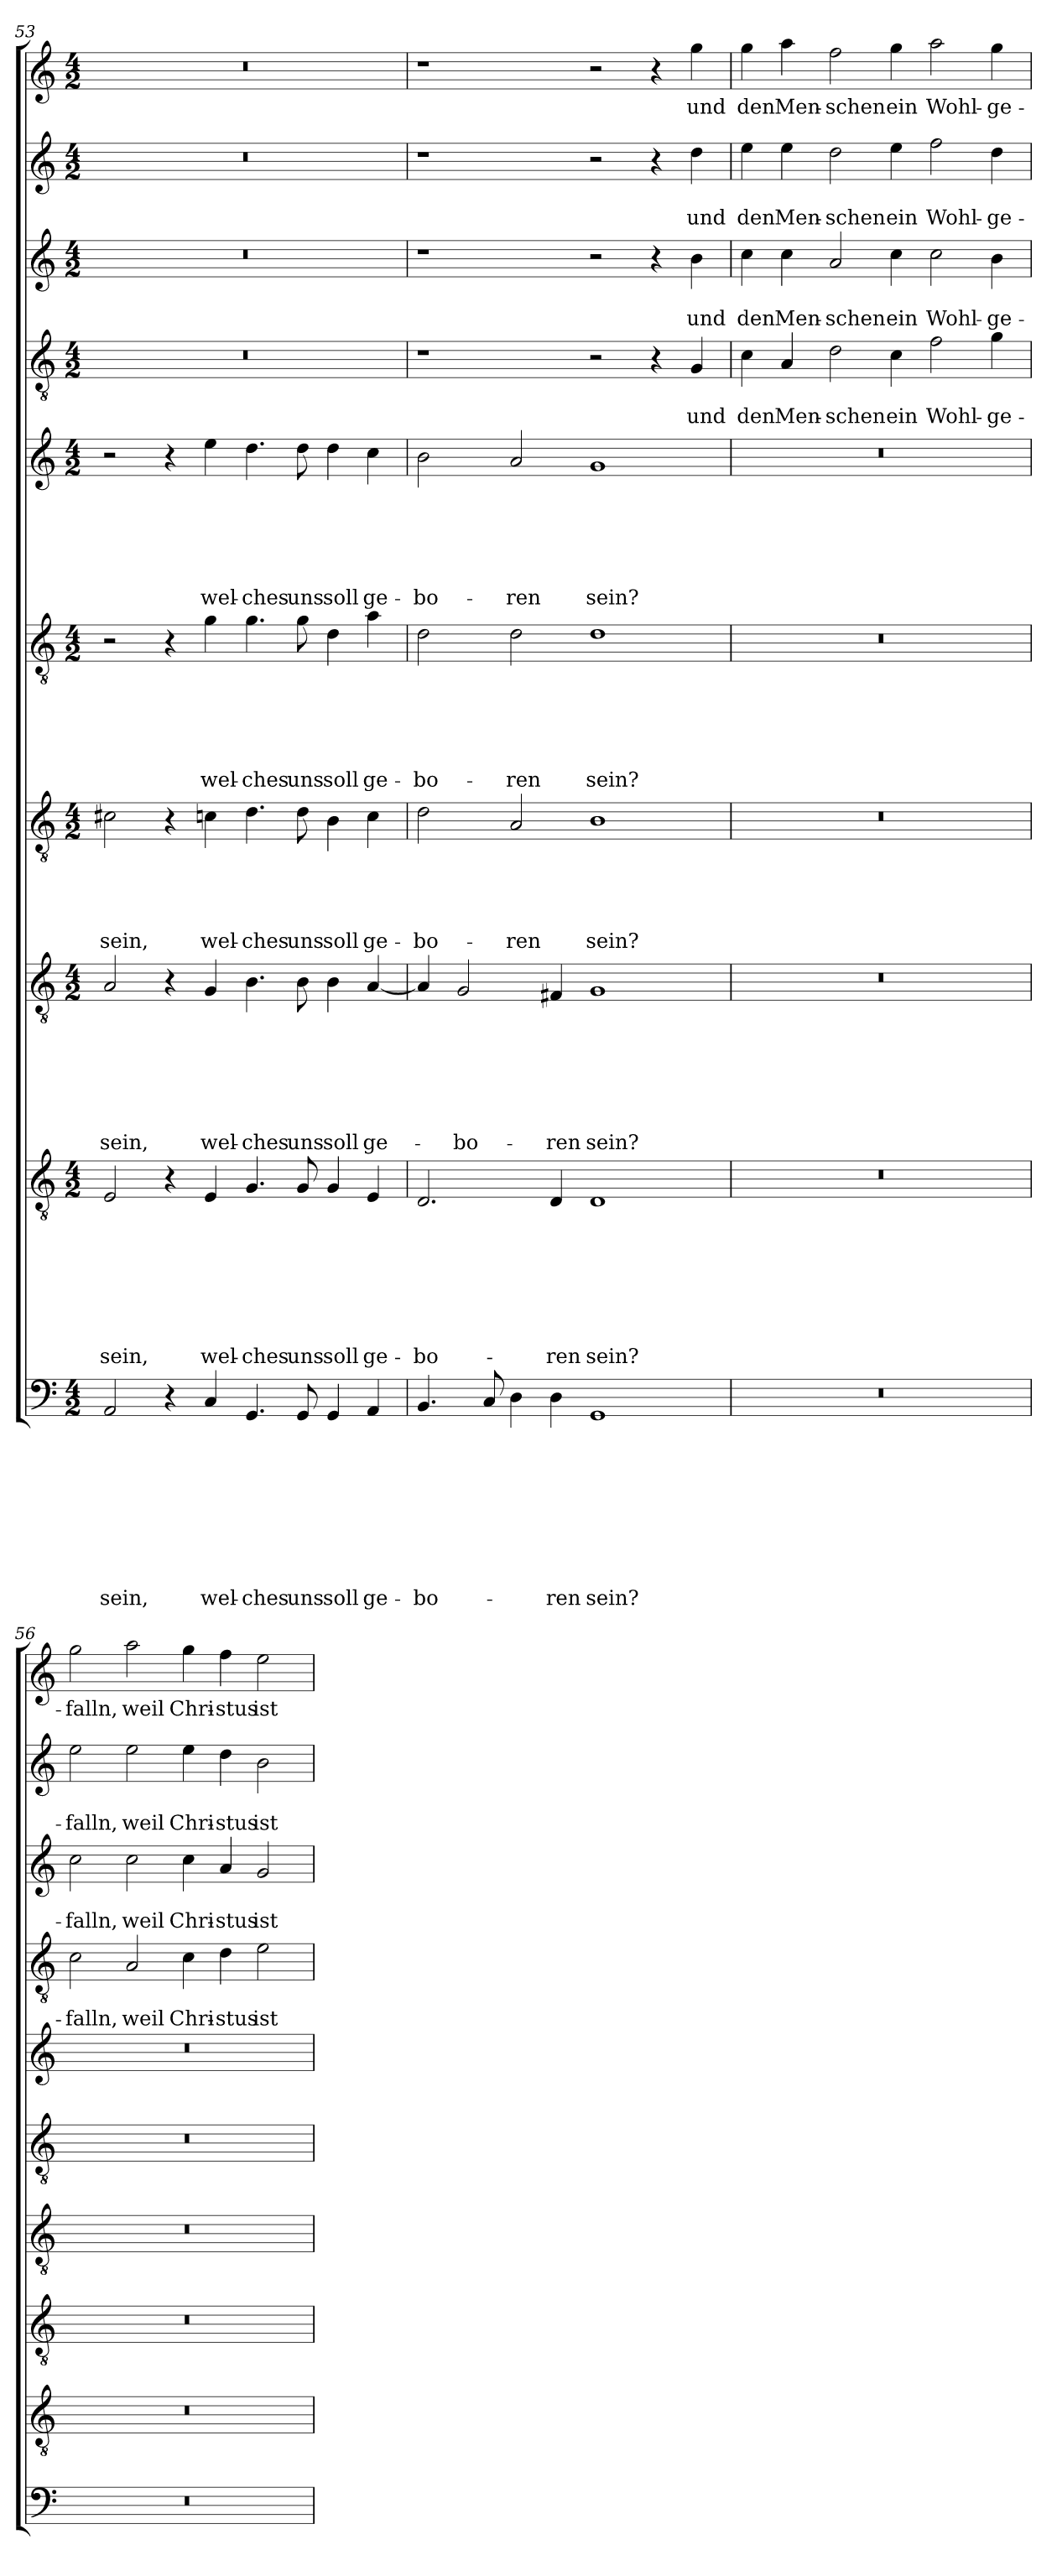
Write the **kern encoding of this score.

**kern	**text	**text	**text	**text	**text	**text	**text	**text	**text	**kern	**text	**text	**text	**text	**text	**text	**text	**text	**kern	**text	**text	**text	**text	**text	**text	**text	**kern	**text	**text	**text	**text	**text	**kern	**text	**text	**text	**text	**text	**text	**kern	**text	**text	**text	**text	**text	**text	**kern	**text	**text	**kern	**text	**text	**kern	**text	**text	**kern	**text
*part10	*part10	*part10	*part10	*part10	*part10	*part10	*part10	*part10	*part10	*part9	*part9	*part9	*part9	*part9	*part9	*part9	*part9	*part9	*part8	*part8	*part8	*part8	*part8	*part8	*part8	*part8	*part7	*part7	*part7	*part7	*part7	*part7	*part6	*part6	*part6	*part6	*part6	*part6	*part6	*part5	*part5	*part5	*part5	*part5	*part5	*part5	*part4	*part4	*part4	*part3	*part3	*part3	*part2	*part2	*part2	*part1	*part1
*staff10	*staff10	*staff10	*staff10	*staff10	*staff10	*staff10	*staff10	*staff10	*staff10	*staff9	*staff9	*staff9	*staff9	*staff9	*staff9	*staff9	*staff9	*staff9	*staff8	*staff8	*staff8	*staff8	*staff8	*staff8	*staff8	*staff8	*staff7	*staff7	*staff7	*staff7	*staff7	*staff7	*staff6	*staff6	*staff6	*staff6	*staff6	*staff6	*staff6	*staff5	*staff5	*staff5	*staff5	*staff5	*staff5	*staff5	*staff4	*staff4	*staff4	*staff3	*staff3	*staff3	*staff2	*staff2	*staff2	*staff1	*staff1
*clefF4	*	*	*	*	*	*	*	*	*	*clefGv2	*	*	*	*	*	*	*	*	*clefGv2	*	*	*	*	*	*	*	*clefGv2	*	*	*	*	*	*clefGv2	*	*	*	*	*	*	*clefG2	*	*	*	*	*	*	*clefGv2	*	*	*clefG2	*	*	*clefG2	*	*	*clefG2	*
*k[]	*	*	*	*	*	*	*	*	*	*k[]	*	*	*	*	*	*	*	*	*k[]	*	*	*	*	*	*	*	*k[]	*	*	*	*	*	*k[]	*	*	*	*	*	*	*k[]	*	*	*	*	*	*	*k[]	*	*	*k[]	*	*	*k[]	*	*	*k[]	*
*C:	*	*	*	*	*	*	*	*	*	*C:	*	*	*	*	*	*	*	*	*C:	*	*	*	*	*	*	*	*C:	*	*	*	*	*	*C:	*	*	*	*	*	*	*C:	*	*	*	*	*	*	*C:	*	*	*C:	*	*	*C:	*	*	*C:	*
*M4/2	*	*	*	*	*	*	*	*	*	*M4/2	*	*	*	*	*	*	*	*	*M4/2	*	*	*	*	*	*	*	*M4/2	*	*	*	*	*	*M4/2	*	*	*	*	*	*	*M4/2	*	*	*	*	*	*	*M4/2	*	*	*M4/2	*	*	*M4/2	*	*	*M4/2	*
=53	=53	=53	=53	=53	=53	=53	=53	=53	=53	=53	=53	=53	=53	=53	=53	=53	=53	=53	=53	=53	=53	=53	=53	=53	=53	=53	=53	=53	=53	=53	=53	=53	=53	=53	=53	=53	=53	=53	=53	=53	=53	=53	=53	=53	=53	=53	=53	=53	=53	=53	=53	=53	=53	=53	=53	=53	=53
!	!	!	!	!	!	!	!	!	!LO:LY:b	!	!	!	!	!	!	!	!	!LO:LY:b	!	!	!	!	!	!	!	!LO:LY:b	!	!	!	!	!	!LO:LY:b	!	!	!	!	!	!	!	!	!	!	!	!	!	!	!	!	!	!	!	!	!	!	!	!	!
2AA/	.	.	.	.	.	.	.	.	sein,	2E/	.	.	.	.	.	.	.	sein,	2A/	.	.	.	.	.	.	sein,	2c#X\	.	.	.	.	sein,	2r	.	.	.	.	.	.	2r	.	.	.	.	.	.	0r	.	.	0r	.	.	0r	.	.	0r	.
4r	.	.	.	.	.	.	.	.	.	4r	.	.	.	.	.	.	.	.	4r	.	.	.	.	.	.	.	4r	.	.	.	.	.	4r	.	.	.	.	.	.	4r	.	.	.	.	.	.	.	.	.	.	.	.	.	.	.	.	.
!	!	!	!	!	!	!	!	!	!LO:LY:b	!	!	!	!	!	!	!	!	!LO:LY:b	!	!	!	!	!	!	!	!LO:LY:b	!	!	!	!	!	!LO:LY:b	!	!	!	!	!	!	!LO:LY:b	!	!	!	!	!	!	!LO:LY:b	!	!	!	!	!	!	!	!	!	!	!
4C/	.	.	.	.	.	.	.	.	wel-	4E/	.	.	.	.	.	.	.	wel-	4G/	.	.	.	.	.	.	wel-	4cn\	.	.	.	.	wel-	4g\	.	.	.	.	.	wel-	4ee\	.	.	.	.	.	wel-	.	.	.	.	.	.	.	.	.	.	.
!	!	!	!	!	!	!	!	!	!LO:LY:b	!	!	!	!	!	!	!	!	!LO:LY:b	!	!	!	!	!	!	!	!LO:LY:b	!	!	!	!	!	!LO:LY:b	!	!	!	!	!	!	!LO:LY:b	!	!	!	!	!	!	!LO:LY:b	!	!	!	!	!	!	!	!	!	!	!
4.GG/	.	.	.	.	.	.	.	.	-ches	4.G/	.	.	.	.	.	.	.	-ches	4.B\	.	.	.	.	.	.	-ches	4.d\	.	.	.	.	-ches	4.g\	.	.	.	.	.	-ches	4.dd\	.	.	.	.	.	-ches	.	.	.	.	.	.	.	.	.	.	.
!	!	!	!	!	!	!	!	!	!LO:LY:b	!	!	!	!	!	!	!	!	!LO:LY:b	!	!	!	!	!	!	!	!LO:LY:b	!	!	!	!	!	!LO:LY:b	!	!	!	!	!	!	!LO:LY:b	!	!	!	!	!	!	!LO:LY:b	!	!	!	!	!	!	!	!	!	!	!
8GG/	.	.	.	.	.	.	.	.	uns	8G/	.	.	.	.	.	.	.	uns	8B\	.	.	.	.	.	.	uns	8d\	.	.	.	.	uns	8g\	.	.	.	.	.	uns	8dd\	.	.	.	.	.	uns	.	.	.	.	.	.	.	.	.	.	.
!	!	!	!	!	!	!	!	!	!LO:LY:b	!	!	!	!	!	!	!	!	!LO:LY:b	!	!	!	!	!	!	!	!LO:LY:b	!	!	!	!	!	!LO:LY:b	!	!	!	!	!	!	!LO:LY:b	!	!	!	!	!	!	!LO:LY:b	!	!	!	!	!	!	!	!	!	!	!
4GG/	.	.	.	.	.	.	.	.	soll	4G/	.	.	.	.	.	.	.	soll	4B\	.	.	.	.	.	.	soll	4B\	.	.	.	.	soll	4d\	.	.	.	.	.	soll	4dd\	.	.	.	.	.	soll	.	.	.	.	.	.	.	.	.	.	.
!	!	!	!	!	!	!	!	!	!LO:LY:b	!	!	!	!	!	!	!	!	!LO:LY:b	!	!	!	!	!	!	!	!LO:LY:b	!	!	!	!	!	!LO:LY:b	!	!	!	!	!	!	!LO:LY:b	!	!	!	!	!	!	!LO:LY:b	!	!	!	!	!	!	!	!	!	!	!
4AA/	.	.	.	.	.	.	.	.	ge-	4E/	.	.	.	.	.	.	.	ge-	[4A/	.	.	.	.	.	.	ge-	4c\	.	.	.	.	ge-	4a\	.	.	.	.	.	ge-	4cc\	.	.	.	.	.	ge-	.	.	.	.	.	.	.	.	.	.	.
=54	=54	=54	=54	=54	=54	=54	=54	=54	=54	=54	=54	=54	=54	=54	=54	=54	=54	=54	=54	=54	=54	=54	=54	=54	=54	=54	=54	=54	=54	=54	=54	=54	=54	=54	=54	=54	=54	=54	=54	=54	=54	=54	=54	=54	=54	=54	=54	=54	=54	=54	=54	=54	=54	=54	=54	=54	=54
!	!	!	!	!	!	!	!	!	!LO:LY:b	!	!	!	!	!	!	!	!	!LO:LY:b	!	!	!	!	!	!	!	!	!	!	!	!	!	!LO:LY:b	!	!	!	!	!	!	!LO:LY:b	!	!	!	!	!	!	!LO:LY:b	!	!	!	!	!	!	!	!	!	!	!
4.BB/	.	.	.	.	.	.	.	.	-bo-	2.D/	.	.	.	.	.	.	.	-bo-	4A/]	.	.	.	.	.	.	.	2d\	.	.	.	.	-bo-	2d\	.	.	.	.	.	-bo-	2b\	.	.	.	.	.	-bo-	1r	.	.	1r	.	.	1r	.	.	1r	.
!	!	!	!	!	!	!	!	!	!	!	!	!	!	!	!	!	!	!	!	!	!	!	!	!	!	!LO:LY:b	!	!	!	!	!	!	!	!	!	!	!	!	!	!	!	!	!	!	!	!	!	!	!	!	!	!	!	!	!	!	!
.	.	.	.	.	.	.	.	.	.	.	.	.	.	.	.	.	.	.	2G/	.	.	.	.	.	.	-bo-	.	.	.	.	.	.	.	.	.	.	.	.	.	.	.	.	.	.	.	.	.	.	.	.	.	.	.	.	.	.	.
8C/	.	.	.	.	.	.	.	.	.	.	.	.	.	.	.	.	.	.	.	.	.	.	.	.	.	.	.	.	.	.	.	.	.	.	.	.	.	.	.	.	.	.	.	.	.	.	.	.	.	.	.	.	.	.	.	.	.
!	!	!	!	!	!	!	!	!	!	!	!	!	!	!	!	!	!	!	!	!	!	!	!	!	!	!	!	!	!	!	!	!LO:LY:b	!	!	!	!	!	!	!LO:LY:b	!	!	!	!	!	!	!LO:LY:b	!	!	!	!	!	!	!	!	!	!	!
4D\	.	.	.	.	.	.	.	.	.	.	.	.	.	.	.	.	.	.	.	.	.	.	.	.	.	.	2A/	.	.	.	.	-ren	2d\	.	.	.	.	.	-ren	2a/	.	.	.	.	.	-ren	.	.	.	.	.	.	.	.	.	.	.
!	!	!	!	!	!	!	!	!	!LO:LY:b	!	!	!	!	!	!	!	!	!LO:LY:b	!	!	!	!	!	!	!	!LO:LY:b	!	!	!	!	!	!	!	!	!	!	!	!	!	!	!	!	!	!	!	!	!	!	!	!	!	!	!	!	!	!	!
4D\	.	.	.	.	.	.	.	.	-ren	4D/	.	.	.	.	.	.	.	-ren	4F#X/	.	.	.	.	.	.	-ren	.	.	.	.	.	.	.	.	.	.	.	.	.	.	.	.	.	.	.	.	.	.	.	.	.	.	.	.	.	.	.
!	!	!	!	!	!	!	!	!	!LO:LY:b	!	!	!	!	!	!	!	!	!LO:LY:b	!	!	!	!	!	!	!	!LO:LY:b	!	!	!	!	!	!LO:LY:b	!	!	!	!	!	!	!LO:LY:b	!	!	!	!	!	!	!LO:LY:b	!	!	!	!	!	!	!	!	!	!	!
1GG	.	.	.	.	.	.	.	.	sein?	1D	.	.	.	.	.	.	.	sein?	1G	.	.	.	.	.	.	sein?	1B	.	.	.	.	sein?	1d	.	.	.	.	.	sein?	1g	.	.	.	.	.	sein?	2r	.	.	2r	.	.	2r	.	.	2r	.
.	.	.	.	.	.	.	.	.	.	.	.	.	.	.	.	.	.	.	.	.	.	.	.	.	.	.	.	.	.	.	.	.	.	.	.	.	.	.	.	.	.	.	.	.	.	.	4r	.	.	4r	.	.	4r	.	.	4r	.
!	!	!	!	!	!	!	!	!	!	!	!	!	!	!	!	!	!	!	!	!	!	!	!	!	!	!	!	!	!	!	!	!	!	!	!	!	!	!	!	!	!	!	!	!	!	!	!	!	!LO:LY:b	!	!	!LO:LY:b	!	!	!LO:LY:b	!	!LO:LY:b
.	.	.	.	.	.	.	.	.	.	.	.	.	.	.	.	.	.	.	.	.	.	.	.	.	.	.	.	.	.	.	.	.	.	.	.	.	.	.	.	.	.	.	.	.	.	.	4G/	.	und	4b\	.	und	4dd\	.	und	4gg\	und
=55	=55	=55	=55	=55	=55	=55	=55	=55	=55	=55	=55	=55	=55	=55	=55	=55	=55	=55	=55	=55	=55	=55	=55	=55	=55	=55	=55	=55	=55	=55	=55	=55	=55	=55	=55	=55	=55	=55	=55	=55	=55	=55	=55	=55	=55	=55	=55	=55	=55	=55	=55	=55	=55	=55	=55	=55	=55
!	!	!	!	!	!	!	!	!	!	!	!	!	!	!	!	!	!	!	!	!	!	!	!	!	!	!	!	!	!	!	!	!	!	!	!	!	!	!	!	!	!	!	!	!	!	!	!	!	!LO:LY:b	!	!	!LO:LY:b	!	!	!LO:LY:b	!	!LO:LY:b
0r	.	.	.	.	.	.	.	.	.	0r	.	.	.	.	.	.	.	.	0r	.	.	.	.	.	.	.	0r	.	.	.	.	.	0r	.	.	.	.	.	.	0r	.	.	.	.	.	.	4c\	.	den	4cc\	.	den	4ee\	.	den	4gg\	den
!	!	!	!	!	!	!	!	!	!	!	!	!	!	!	!	!	!	!	!	!	!	!	!	!	!	!	!	!	!	!	!	!	!	!	!	!	!	!	!	!	!	!	!	!	!	!	!	!	!LO:LY:b	!	!	!LO:LY:b	!	!	!LO:LY:b	!	!LO:LY:b
.	.	.	.	.	.	.	.	.	.	.	.	.	.	.	.	.	.	.	.	.	.	.	.	.	.	.	.	.	.	.	.	.	.	.	.	.	.	.	.	.	.	.	.	.	.	.	4A/	.	Men-	4cc\	.	Men-	4ee\	.	Men-	4aa\	Men-
!	!	!	!	!	!	!	!	!	!	!	!	!	!	!	!	!	!	!	!	!	!	!	!	!	!	!	!	!	!	!	!	!	!	!	!	!	!	!	!	!	!	!	!	!	!	!	!	!	!LO:LY:b	!	!	!LO:LY:b	!	!	!LO:LY:b	!	!LO:LY:b
.	.	.	.	.	.	.	.	.	.	.	.	.	.	.	.	.	.	.	.	.	.	.	.	.	.	.	.	.	.	.	.	.	.	.	.	.	.	.	.	.	.	.	.	.	.	.	2d\	.	-schen	2a/	.	-schen	2dd\	.	-schen	2ff\	-schen
!	!	!	!	!	!	!	!	!	!	!	!	!	!	!	!	!	!	!	!	!	!	!	!	!	!	!	!	!	!	!	!	!	!	!	!	!	!	!	!	!	!	!	!	!	!	!	!	!	!LO:LY:b	!	!	!LO:LY:b	!	!	!LO:LY:b	!	!LO:LY:b
.	.	.	.	.	.	.	.	.	.	.	.	.	.	.	.	.	.	.	.	.	.	.	.	.	.	.	.	.	.	.	.	.	.	.	.	.	.	.	.	.	.	.	.	.	.	.	4c\	.	ein	4cc\	.	ein	4ee\	.	ein	4gg\	ein
!	!	!	!	!	!	!	!	!	!	!	!	!	!	!	!	!	!	!	!	!	!	!	!	!	!	!	!	!	!	!	!	!	!	!	!	!	!	!	!	!	!	!	!	!	!	!	!	!	!LO:LY:b	!	!	!LO:LY:b	!	!	!LO:LY:b	!	!LO:LY:b
.	.	.	.	.	.	.	.	.	.	.	.	.	.	.	.	.	.	.	.	.	.	.	.	.	.	.	.	.	.	.	.	.	.	.	.	.	.	.	.	.	.	.	.	.	.	.	2f\	.	Wohl-	2cc\	.	Wohl-	2ff\	.	Wohl-	2aa\	Wohl-
!	!	!	!	!	!	!	!	!	!	!	!	!	!	!	!	!	!	!	!	!	!	!	!	!	!	!	!	!	!	!	!	!	!	!	!	!	!	!	!	!	!	!	!	!	!	!	!	!	!LO:LY:b	!	!	!LO:LY:b	!	!	!LO:LY:b	!	!LO:LY:b
.	.	.	.	.	.	.	.	.	.	.	.	.	.	.	.	.	.	.	.	.	.	.	.	.	.	.	.	.	.	.	.	.	.	.	.	.	.	.	.	.	.	.	.	.	.	.	4g\	.	-ge-	4b\	.	-ge-	4dd\	.	-ge-	4gg\	-ge-
=56	=56	=56	=56	=56	=56	=56	=56	=56	=56	=56	=56	=56	=56	=56	=56	=56	=56	=56	=56	=56	=56	=56	=56	=56	=56	=56	=56	=56	=56	=56	=56	=56	=56	=56	=56	=56	=56	=56	=56	=56	=56	=56	=56	=56	=56	=56	=56	=56	=56	=56	=56	=56	=56	=56	=56	=56	=56
!	!	!	!	!	!	!	!	!	!	!	!	!	!	!	!	!	!	!	!	!	!	!	!	!	!	!	!	!	!	!	!	!	!	!	!	!	!	!	!	!	!	!	!	!	!	!	!	!	!LO:LY:b	!	!	!LO:LY:b	!	!	!LO:LY:b	!	!LO:LY:b
0r	.	.	.	.	.	.	.	.	.	0r	.	.	.	.	.	.	.	.	0r	.	.	.	.	.	.	.	0r	.	.	.	.	.	0r	.	.	.	.	.	.	0r	.	.	.	.	.	.	2c\	.	-falln,	2cc\	.	-falln,	2ee\	.	-falln,	2gg\	-falln,
!	!	!	!	!	!	!	!	!	!	!	!	!	!	!	!	!	!	!	!	!	!	!	!	!	!	!	!	!	!	!	!	!	!	!	!	!	!	!	!	!	!	!	!	!	!	!	!	!	!LO:LY:b	!	!	!LO:LY:b	!	!	!LO:LY:b	!	!LO:LY:b
.	.	.	.	.	.	.	.	.	.	.	.	.	.	.	.	.	.	.	.	.	.	.	.	.	.	.	.	.	.	.	.	.	.	.	.	.	.	.	.	.	.	.	.	.	.	.	2A/	.	weil	2cc\	.	weil	2ee\	.	weil	2aa\	weil
!	!	!	!	!	!	!	!	!	!	!	!	!	!	!	!	!	!	!	!	!	!	!	!	!	!	!	!	!	!	!	!	!	!	!	!	!	!	!	!	!	!	!	!	!	!	!	!	!	!LO:LY:b	!	!	!LO:LY:b	!	!	!LO:LY:b	!	!LO:LY:b
.	.	.	.	.	.	.	.	.	.	.	.	.	.	.	.	.	.	.	.	.	.	.	.	.	.	.	.	.	.	.	.	.	.	.	.	.	.	.	.	.	.	.	.	.	.	.	4c\	.	Chri-	4cc\	.	Chri-	4ee\	.	Chri-	4gg\	Chri-
!	!	!	!	!	!	!	!	!	!	!	!	!	!	!	!	!	!	!	!	!	!	!	!	!	!	!	!	!	!	!	!	!	!	!	!	!	!	!	!	!	!	!	!	!	!	!	!	!	!LO:LY:b	!	!	!LO:LY:b	!	!	!LO:LY:b	!	!LO:LY:b
.	.	.	.	.	.	.	.	.	.	.	.	.	.	.	.	.	.	.	.	.	.	.	.	.	.	.	.	.	.	.	.	.	.	.	.	.	.	.	.	.	.	.	.	.	.	.	4d\	.	-stus	4a/	.	-stus	4dd\	.	-stus	4ff\	-stus
!	!	!	!	!	!	!	!	!	!	!	!	!	!	!	!	!	!	!	!	!	!	!	!	!	!	!	!	!	!	!	!	!	!	!	!	!	!	!	!	!	!	!	!	!	!	!	!	!	!LO:LY:b	!	!	!LO:LY:b	!	!	!LO:LY:b	!	!LO:LY:b
.	.	.	.	.	.	.	.	.	.	.	.	.	.	.	.	.	.	.	.	.	.	.	.	.	.	.	.	.	.	.	.	.	.	.	.	.	.	.	.	.	.	.	.	.	.	.	2e\	.	ist	2g/	.	ist	2b\	.	ist	2ee\	ist
=	=	=	=	=	=	=	=	=	=	=	=	=	=	=	=	=	=	=	=	=	=	=	=	=	=	=	=	=	=	=	=	=	=	=	=	=	=	=	=	=	=	=	=	=	=	=	=	=	=	=	=	=	=	=	=	=	=
*-	*-	*-	*-	*-	*-	*-	*-	*-	*-	*-	*-	*-	*-	*-	*-	*-	*-	*-	*-	*-	*-	*-	*-	*-	*-	*-	*-	*-	*-	*-	*-	*-	*-	*-	*-	*-	*-	*-	*-	*-	*-	*-	*-	*-	*-	*-	*-	*-	*-	*-	*-	*-	*-	*-	*-	*-	*-
